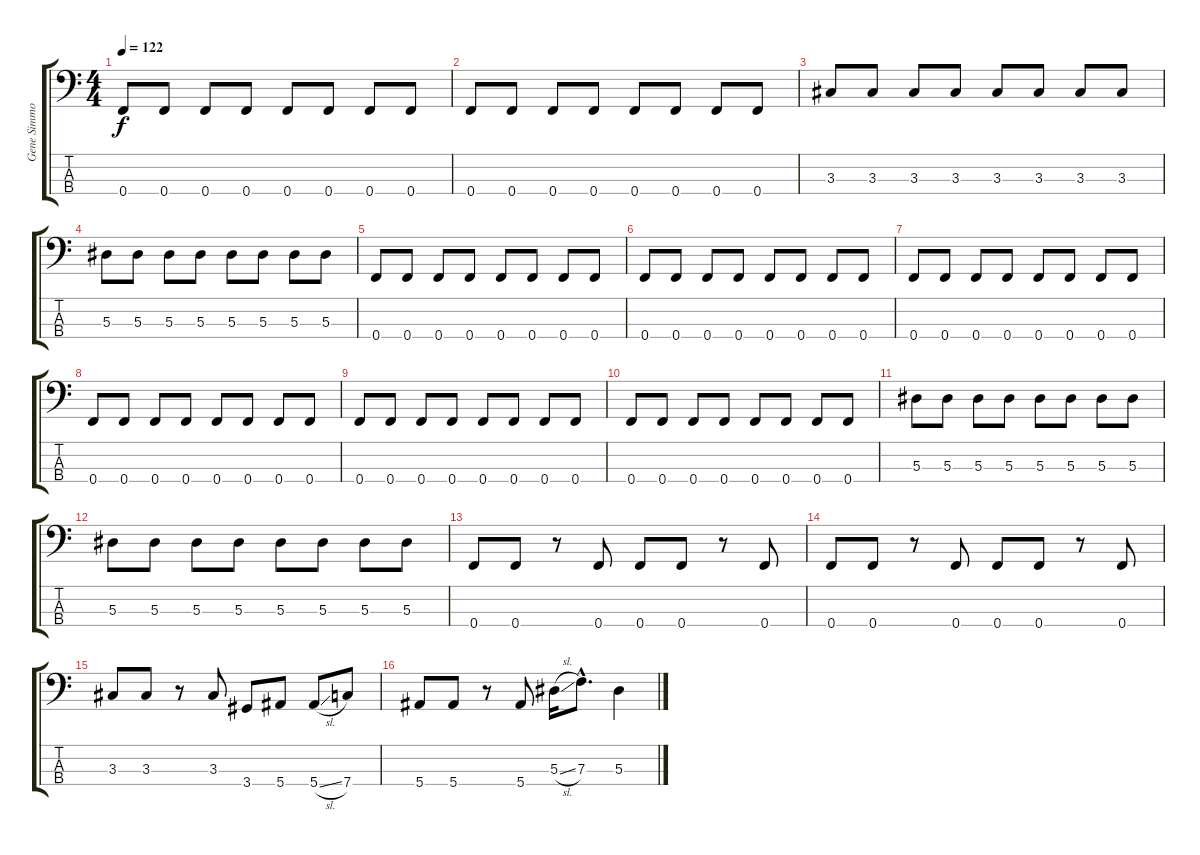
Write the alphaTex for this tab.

\track ("Gene Simmons" "Gene Simmo") {instrument electricbassfinger}
\staff {score tabs}
\tuning (Ab2 Eb2 Bb1 F1) {hide}
\ts (4 4)
\tempo 122
\clef f4
\ks c
0.4.8{dy f} 0.4.8 0.4.8 0.4.8 0.4.8 0.4.8 0.4.8 0.4.8 |
0.4.8 0.4.8 0.4.8 0.4.8 0.4.8 0.4.8 0.4.8 0.4.8 |
3.3.8 3.3.8 3.3.8 3.3.8 3.3.8 3.3.8 3.3.8 3.3.8 |
5.3.8 5.3.8 5.3.8 5.3.8 5.3.8 5.3.8 5.3.8 5.3.8 |
0.4.8 0.4.8 0.4.8 0.4.8 0.4.8 0.4.8 0.4.8 0.4.8 |
0.4.8 0.4.8 0.4.8 0.4.8 0.4.8 0.4.8 0.4.8 0.4.8 |
0.4.8 0.4.8 0.4.8 0.4.8 0.4.8 0.4.8 0.4.8 0.4.8 |
0.4.8 0.4.8 0.4.8 0.4.8 0.4.8 0.4.8 0.4.8 0.4.8 |
0.4.8 0.4.8 0.4.8 0.4.8 0.4.8 0.4.8 0.4.8 0.4.8 |
0.4.8 0.4.8 0.4.8 0.4.8 0.4.8 0.4.8 0.4.8 0.4.8 |
5.3.8 5.3.8 5.3.8 5.3.8 5.3.8 5.3.8 5.3.8 5.3.8 |
5.3.8 5.3.8 5.3.8 5.3.8 5.3.8 5.3.8 5.3.8 5.3.8 |
0.4.8 0.4.8 r.8 0.4.8 0.4.8 0.4.8 r.8 0.4.8 |
0.4.8 0.4.8 r.8 0.4.8 0.4.8 0.4.8 r.8 0.4.8 |
3.3.8 3.3.8 r.8 3.3.8 3.4.8 5.4.8 5.4{sl}.8 7.4.8 |
5.4.8 5.4.8 r.8 5.4.8 5.3{sl}.16 7.3{hac}.8{d} 5.3.4
